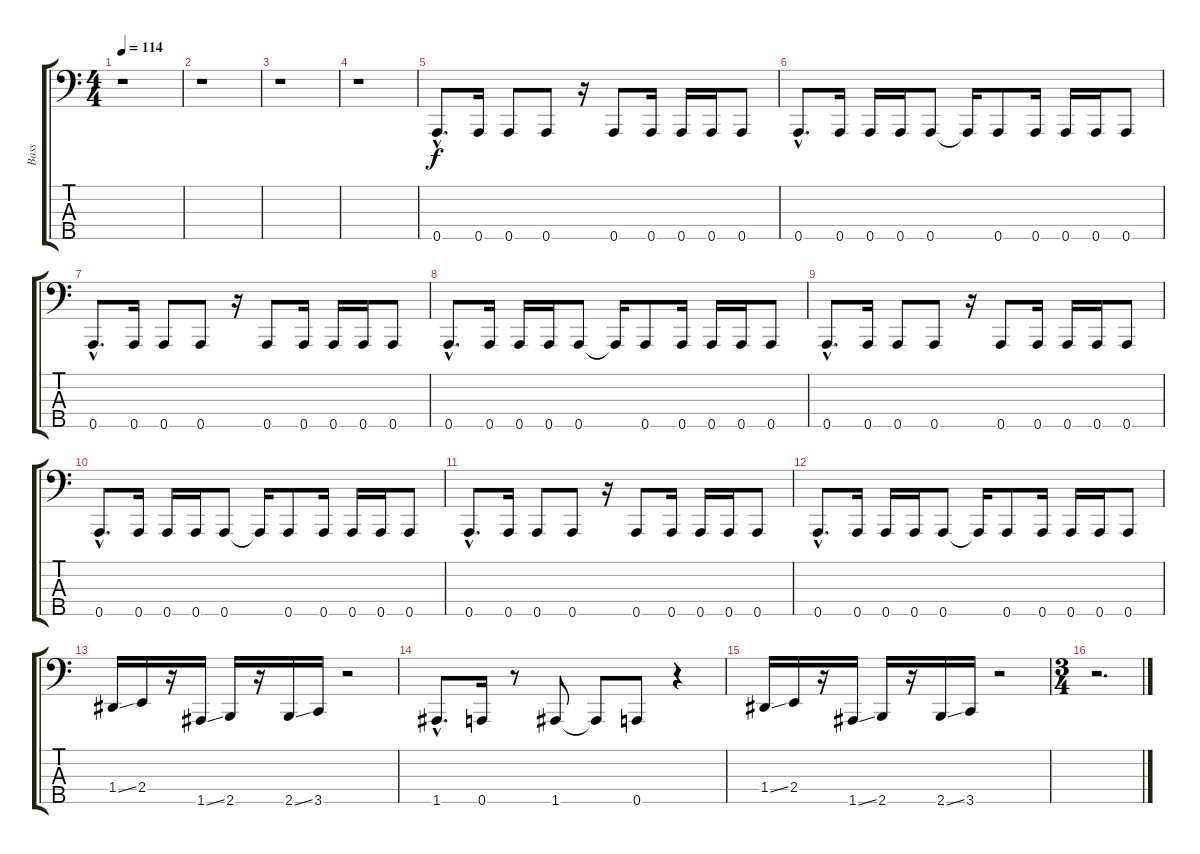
\track ("Bass" "Bass") {instrument slapbass1}
\staff {score tabs}
\tuning (F2 C2 G1 D1 A0) {hide}
\ts (4 4)
\tempo 114
\clef f4
\ks c
r.1{dy f instrument slapbass1} |
r.1 |
r.1 |
r.1 |
0.5{hac}.8{d} 0.5.16 0.5.8 0.5.8 r.16 0.5.8 0.5.16 0.5.16 0.5.16 0.5.8 |
0.5{hac}.8{d} 0.5.16 0.5.16 0.5.16 0.5.8 0.5{t}.16 0.5.8 0.5.16 0.5.16 0.5.16 0.5.8 |
0.5{hac}.8{d} 0.5.16 0.5.8 0.5.8 r.16 0.5.8 0.5.16 0.5.16 0.5.16 0.5.8 |
0.5{hac}.8{d} 0.5.16 0.5.16 0.5.16 0.5.8 0.5{t}.16 0.5.8 0.5.16 0.5.16 0.5.16 0.5.8 |
0.5{hac}.8{d} 0.5.16 0.5.8 0.5.8 r.16 0.5.8 0.5.16 0.5.16 0.5.16 0.5.8 |
0.5{hac}.8{d} 0.5.16 0.5.16 0.5.16 0.5.8 0.5{t}.16 0.5.8 0.5.16 0.5.16 0.5.16 0.5.8 |
0.5{hac}.8{d} 0.5.16 0.5.8 0.5.8 r.16 0.5.8 0.5.16 0.5.16 0.5.16 0.5.8 |
0.5{hac}.8{d} 0.5.16 0.5.16 0.5.16 0.5.8 0.5{t}.16 0.5.8 0.5.16 0.5.16 0.5.16 0.5.8 |
1.4{ss}.16 2.4.16 r.16 1.5{ss}.16 2.5.16 r.16 2.5{ss}.16 3.5.16 r.2 |
1.5{hac}.8{d} 0.5.16 r.8 1.5.8 1.5{t}.8 0.5.8 r.4 |
1.4{ss}.16 2.4.16 r.16 1.5{ss}.16 2.5.16 r.16 2.5{ss}.16 3.5.16 r.2 |
\ts (3 4)
r.2{d}
